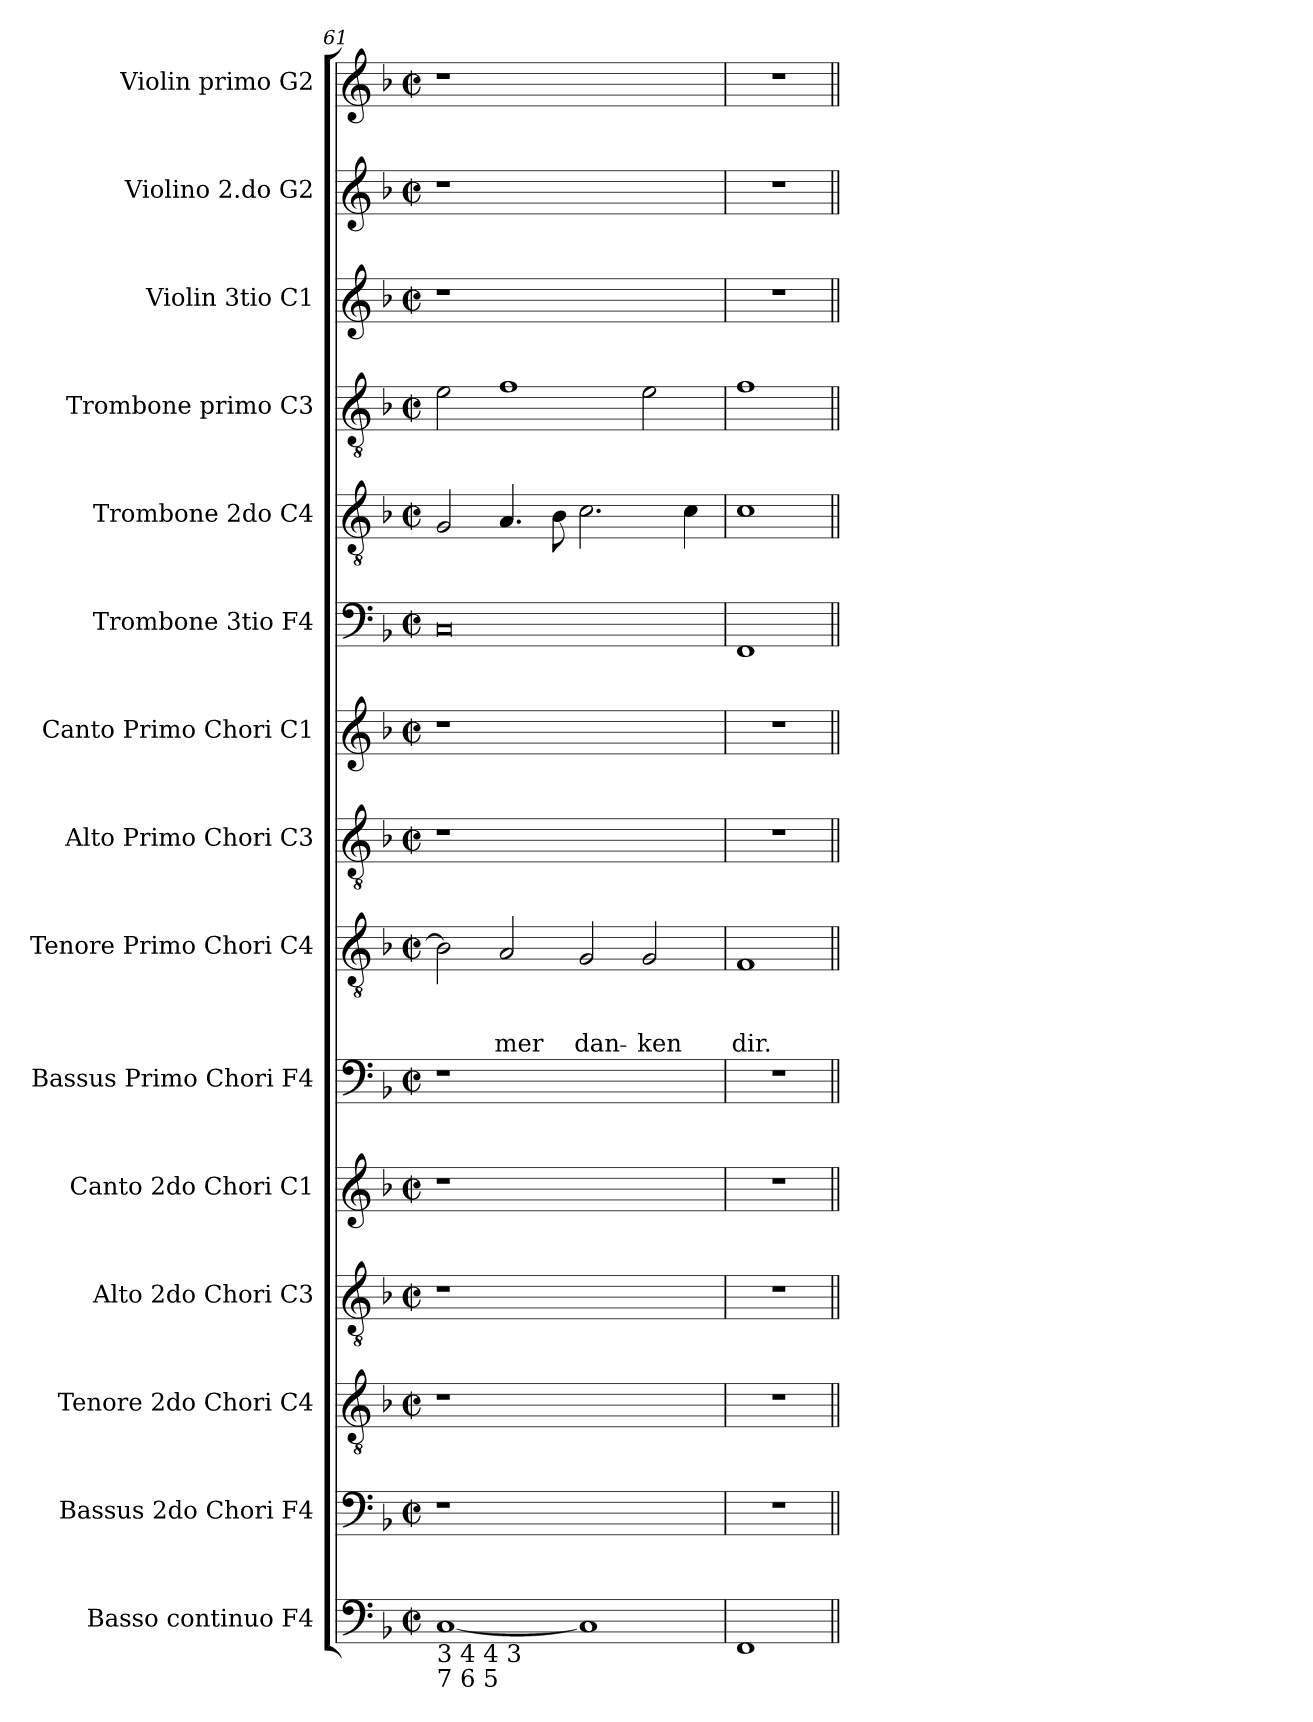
**kern	**kern	**kern	**kern	**kern	**kern	**kern	**text	**text	**text	**kern	**kern	**kern	**kern	**kern	**kern	**kern	**kern
*part15	*part14	*part13	*part12	*part11	*part10	*part9	*part9	*part9	*part9	*part8	*part7	*part6	*part5	*part4	*part3	*part2	*part1
*staff15	*staff14	*staff13	*staff12	*staff11	*staff10	*staff9	*staff9	*staff9	*staff9	*staff8	*staff7	*staff6	*staff5	*staff4	*staff3	*staff2	*staff1
*I"Basso continuo F4	*I"Bassus  2do Chori F4	*I"Tenore 2do Chori C4	*I"Alto 2do Chori C3	*I"Canto 2do Chori C1	*I"Bassus Primo Chori F4	*I"Tenore Primo Chori C4	*	*	*	*I"Alto Primo Chori C3	*I"Canto Primo Chori C1	*I"Trombone 3tio F4	*I"Trombone 2do C4	*I"Trombone primo C3	*I"Violin 3tio C1	*I"Violino 2.do G2	*I"Violin primo G2
*I'BC	*I'B/Ch2	*I'T/Ch2	*I'A/Ch2	*I'C/Ch2	*I'B/Ch1	*I'T/Ch1	*	*	*	*I'A/Ch1	*I'C/Ch1	*I'Tr3	*I'Tr2	*I'Tr1	*I'Vl3	*I'Vl2	*I'Vl1
*clefF4	*clefF4	*clefGv2	*clefGv2	*clefG2	*clefF4	*clefGv2	*	*	*	*clefGv2	*clefG2	*clefF4	*clefGv2	*clefGv2	*clefG2	*clefG2	*clefG2
*k[b-]	*k[b-]	*k[b-]	*k[b-]	*k[b-]	*k[b-]	*k[b-]	*	*	*	*k[b-]	*k[b-]	*k[b-]	*k[b-]	*k[b-]	*k[b-]	*k[b-]	*k[b-]
*F:	*F:	*F:	*F:	*F:	*F:	*F:	*	*	*	*F:	*F:	*F:	*F:	*F:	*F:	*F:	*F:
*M2/2	*M2/2	*M2/2	*M2/2	*M2/2	*M2/2	*M2/2	*	*	*	*M2/2	*M2/2	*M2/2	*M2/2	*M2/2	*M2/2	*M2/2	*M2/2
*met(c|)	*met(c|)	*met(c|)	*met(c|)	*met(c|)	*met(c|)	*met(c|)	*	*	*	*met(c|)	*met(c|)	*met(c|)	*met(c|)	*met(c|)	*met(c|)	*met(c|)	*met(c|)
=61	=61	=61	=61	=61	=61	=61	=61	=61	=61	=61	=61	=61	=61	=61	=61	=61	=61
!LO:TX:b:t=3 4 4 3	!	!	!	!	!	!	!	!	!	!	!	!	!	!	!	!	!
!LO:TX:b:t=7 6 5	!	!	!	!	!	!	!	!	!	!	!	!	!	!	!	!	!
[1C	1r	1r	1r	1r	1r	2B-\]	.	.	.	1r	1r	0C	2G/	2e\	1r	1r	1r
!	!	!	!	!	!	!	!	!	!LO:LY:b	!	!	!	!	!	!	!	!
.	.	.	.	.	.	2A/	.	.	-mer	.	.	.	4.A/	1f	.	.	.
.	.	.	.	.	.	.	.	.	.	.	.	.	8B-\	.	.	.	.
!	!	!	!	!	!	!	!	!	!LO:LY:b	!	!	!	!	!	!	!	!
1C]	1ryy	1ryy	1ryy	1ryy	1ryy	2G/	.	.	dan-	1ryy	1ryy	.	2.c\	.	1ryy	1ryy	1ryy
!	!	!	!	!	!	!	!	!	!LO:LY:b	!	!	!	!	!	!	!	!
.	.	.	.	.	.	2G/	.	.	-ken	.	.	.	.	2e\	.	.	.
.	.	.	.	.	.	.	.	.	.	.	.	.	4c\	.	.	.	.
=62	=62	=62	=62	=62	=62	=62	=62	=62	=62	=62	=62	=62	=62	=62	=62	=62	=62
!	!	!	!	!	!	!	!	!	!LO:LY:b	!	!	!	!	!	!	!	!
1FF	1r	1r	1r	1r	1r	1F	.	.	dir.	1r	1r	1FF	1c	1f	1r	1r	1r
=||	=||	=||	=||	=||	=||	=||	=||	=||	=||	=||	=||	=||	=||	=||	=||	=||	=||
*-	*-	*-	*-	*-	*-	*-	*-	*-	*-	*-	*-	*-	*-	*-	*-	*-	*-
